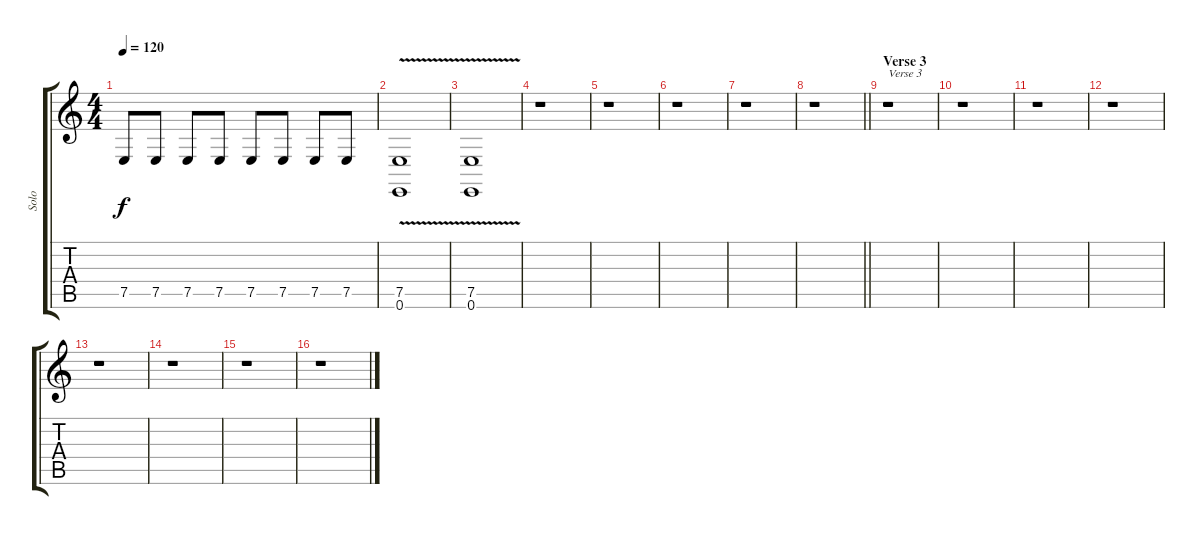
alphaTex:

\track ("Solo" "Solo") {instrument stringensemble2}
\staff {score tabs}
\tuning (E4 B3 G3 D3 A2 E2) {hide}
\ts (4 4)
\tempo 120
\clef g2
\ks c
7.5.8{dy f} 7.5.8 7.5.8 7.5.8 7.5.8 7.5.8 7.5.8 7.5.8 |
(7.5{v} 0.6).1 |
(7.5{v} 0.6).1 |
r.1 |
r.1 |
r.1 |
r.1 |
\barLineRight lightlight
r.1 |
\section ("" "Verse 3")
r.1{txt "Verse 3"} |
r.1 |
r.1 |
r.1 |
r.1 |
r.1 |
r.1 |
r.1
